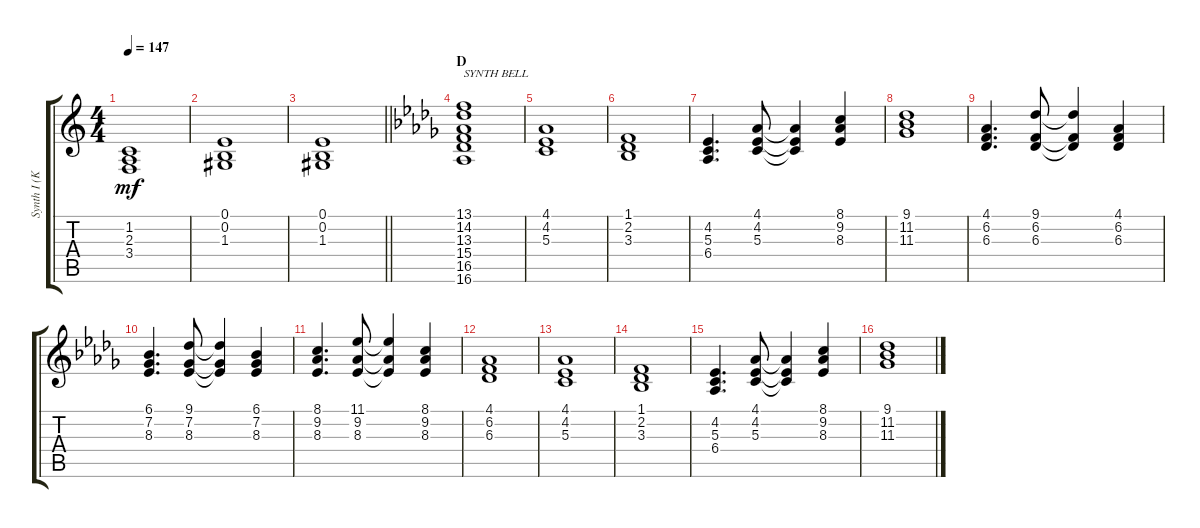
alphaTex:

\track ("Synth I (Kotobuki Tsumugi)" "Synth I (K") {instrument drawbarorgan}
\staff {score tabs}
\tuning (E4 B3 G3 D3 A2 E2) {hide}
\ts (4 4)
\tempo 147
\clef g2
\ks c
(1.2 2.3 3.4).1{dy mf} |
(0.1 0.2 1.3).1 |
\barLineRight lightlight
(0.1 0.2 1.3).1 |
\section ("" "D")
\ks db
(13.1 14.2 13.3 15.4 16.5 16.6).1{txt "SYNTH BELL"} |
(4.1 4.2 5.3).1 |
(1.1 2.2 3.3).1 |
(4.2 5.3 6.4).4{d} (4.1 4.2 5.3).8 (4.1{t} 4.2{t} 5.3{t}).4 (8.1 9.2 8.3).4 |
(9.1 11.2 11.3).1 |
(4.1 6.2 6.3).4{d} (9.1 6.2 6.3).8 (9.1{t} 6.2{t} 6.3{t}).4 (4.1 6.2 6.3).4 |
(6.1 7.2 8.3).4{d} (9.1 7.2 8.3).8 (9.1{t} 7.2{t} 8.3{t}).4 (6.1 7.2 8.3).4 |
(8.1 9.2 8.3).4{d} (11.1 9.2 8.3).8 (11.1{t} 9.2{t} 8.3{t}).4 (8.1 9.2 8.3).4 |
(4.1 6.2 6.3).1 |
(4.1 4.2 5.3).1 |
(1.1 2.2 3.3).1 |
(4.2 5.3 6.4).4{d} (4.1 4.2 5.3).8 (4.1{t} 4.2{t} 5.3{t}).4 (8.1 9.2 8.3).4 |
(9.1 11.2 11.3).1
